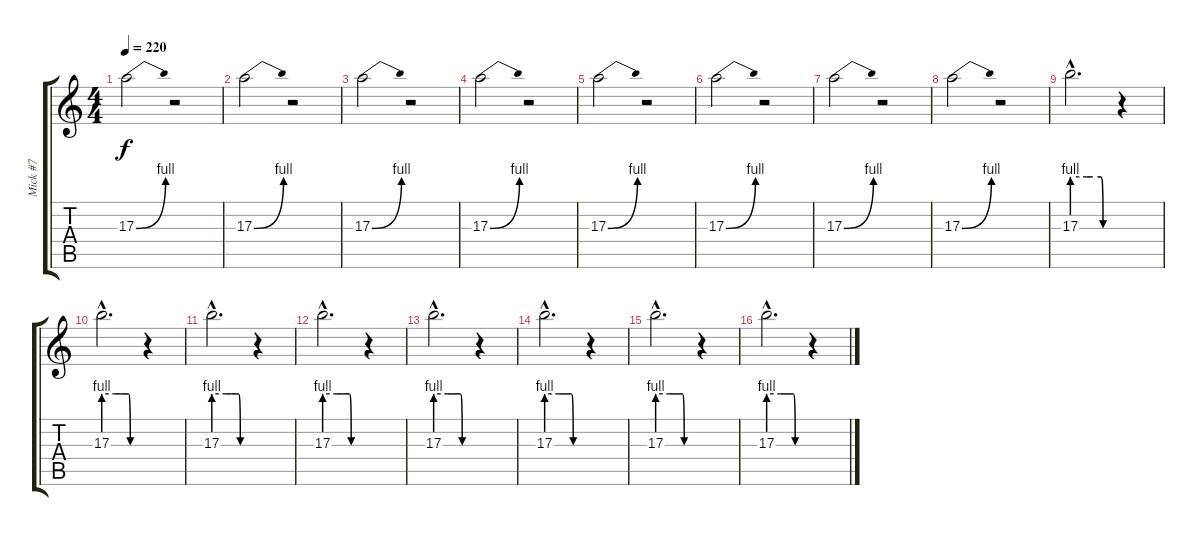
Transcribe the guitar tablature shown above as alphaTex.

\track ("Mick #7" "Mick #7") {instrument distortionguitar}
\staff {score tabs}
\tuning (Db4 Ab3 E3 B2 Gb2 B1) {hide}
\ts (4 4)
\tempo 220
\clef g2
\ks c
17.3{be (bend 0 0 60 4)}.2{dy f} r.2 |
17.3{be (bend 0 0 60 4)}.2 r.2 |
17.3{be (bend 0 0 60 4)}.2 r.2 |
17.3{be (bend 0 0 60 4)}.2 r.2 |
17.3{be (bend 0 0 60 4)}.2 r.2 |
17.3{be (bend 0 0 60 4)}.2 r.2 |
17.3{be (bend 0 0 60 4)}.2 r.2 |
17.3{be (bend 0 0 60 4)}.2 r.2 |
17.3{be (custom 0 4 21 4 30 4 42 4 45 0 60 0) hac}.2{d} r.4 |
17.3{be (custom 0 4 21 4 30 4 42 4 45 0 60 0) hac}.2{d} r.4 |
17.3{be (custom 0 4 21 4 30 4 42 4 45 0 60 0) hac}.2{d} r.4 |
17.3{be (custom 0 4 21 4 30 4 42 4 45 0 60 0) hac}.2{d} r.4 |
17.3{be (custom 0 4 21 4 30 4 42 4 45 0 60 0) hac}.2{d} r.4 |
17.3{be (custom 0 4 21 4 30 4 42 4 45 0 60 0) hac}.2{d} r.4 |
17.3{be (custom 0 4 21 4 30 4 42 4 45 0 60 0) hac}.2{d} r.4 |
17.3{be (custom 0 4 21 4 30 4 42 4 45 0 60 0) hac}.2{d} r.4
